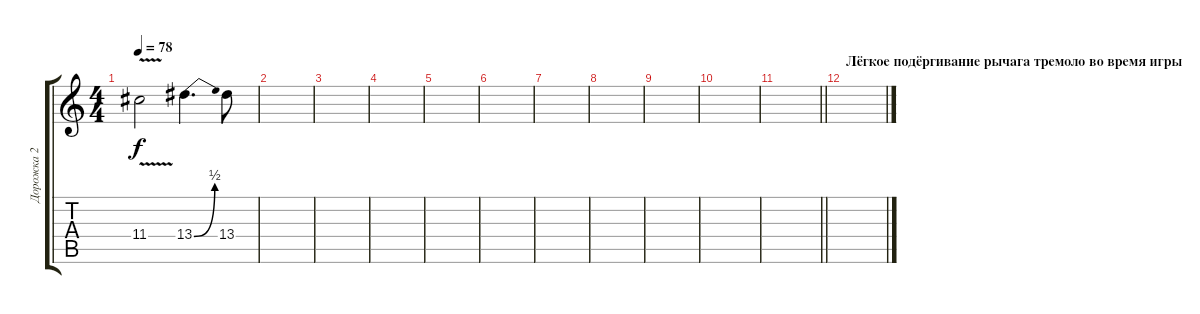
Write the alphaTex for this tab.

\track ("Дорожка 2" "Дорожка 2") {instrument distortionguitar}
\staff {score tabs}
\tuning (E4 B3 G3 D3 A2 E2) {hide}
\ts (4 4)
\tempo 78
\clef g2
\ks c
11.4{v}.2{dy f} 13.4{be (bend 0 0 60 2)}.4{d} 13.4.8 |
|
|
|
|
|
|
|
|
|
\barLineRight lightlight
|
\section ("" "Лёгкое подёргивание рычага тремоло во время игры")
